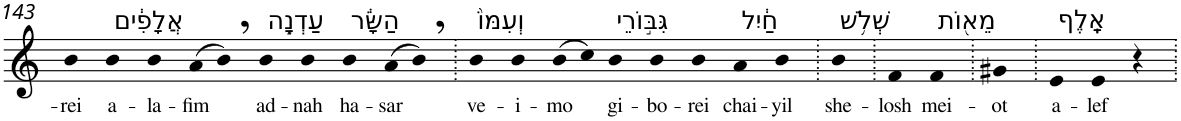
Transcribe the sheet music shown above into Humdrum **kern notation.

**kern	**text
*part1	*part1
*staff1	*staff1
*I"Piano	*
*I'Pno	*
!!LO:PB:g=z
*clefG2	*
*k[]	*
=143	=143
!	!LO:LY:b
4b	-rei
!LO:TX:a:t=אֲלָפִ֔ים	!
!	!LO:LY:b
4b	a-
!	!LO:LY:b
4b	-la-
!	!LO:LY:b
(>8a	-fim
8b,)	.
!LO:TX:a:t=עַדְנָ֣ה	!
!	!LO:LY:b
4b	ad-
!	!LO:LY:b
4b	-nah
!LO:TX:a:t=הַשָּׂ֔ר	!
!	!LO:LY:b
4b	ha-
!	!LO:LY:b
(>8a	-sar
8b,)	.
=144.	=144.
!LO:TX:a:t=וְעִמּוֹ֙	!
!	!LO:LY:b
4b	ve-
!	!LO:LY:b
4b	-i-
!	!LO:LY:b
(>8b	-mo
8cc)	.
!LO:TX:a:t=גִּבּ֣וֹרֵי	!
!	!LO:LY:b
4b	gi-
!	!LO:LY:b
4b	-bo-
!	!LO:LY:b
4b	-rei
!LO:TX:a:t=חַ֔יִל	!
!	!LO:LY:b
4a	chai-
!	!LO:LY:b
4b	-yil
=145.	=145.
!LO:TX:a:t=שְׁלֹ֥שׁ	!
!	!LO:LY:b
4b	she-
=146.	=146.
!	!LO:LY:b
4f	-losh
!LO:TX:a:t=מֵא֖וֹת	!
!	!LO:LY:b
4f	mei-
=147.	=147.
!	!LO:LY:b
4g#X	-ot
=148.	=148.
!LO:TX:a:t=אָֽלֶף	!
!	!LO:LY:b
4e	a-
!	!LO:LY:b
4e	-lef
4r	.
=.	=.
*-	*-
